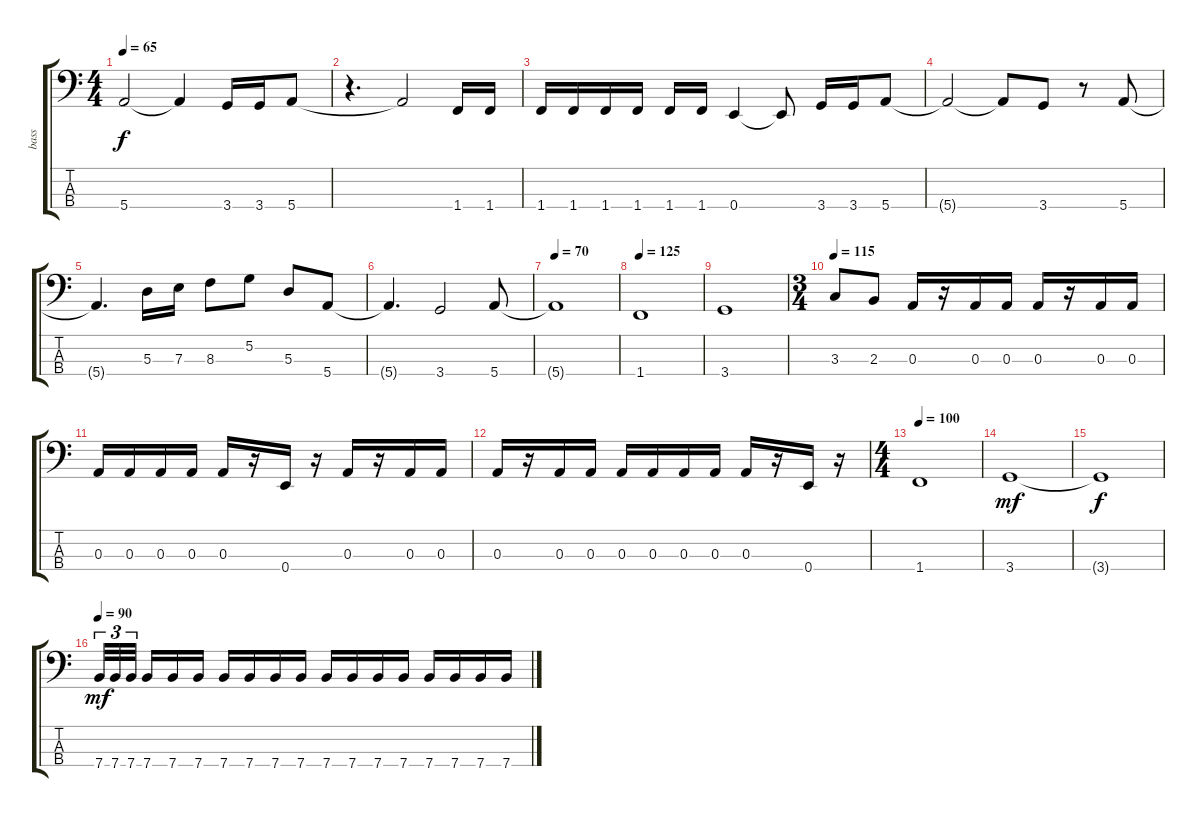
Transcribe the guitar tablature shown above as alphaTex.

\track ("bass" "bass") {instrument electricbassfinger}
\staff {score tabs}
\tuning (G2 D2 A1 E1) {hide}
\ts (4 4)
\tempo 65
\clef f4
\ks c
5.4{t}.2{dy f} 5.4{t}.4 3.4.16 3.4.16 5.4.8 |
r.4{d} 5.4{t}.2 1.4.16 1.4.16 |
1.4.16 1.4.16 1.4.16 1.4.16 1.4.16 1.4.16 0.4.4 0.4{t}.8 3.4.16 3.4.16 5.4.8 |
5.4{t}.2 5.4{t}.8 3.4.8 r.8 5.4.8 |
5.4{t}.4{d} 5.3.16 7.3.16 8.3.8 5.2.8 5.3.8 5.4.8 |
5.4{t}.4{d} 3.4.2 5.4.8 |
\tempo 70
5.4{t}.1 |
\tempo 125
1.4.1 |
3.4.1 |
\ts (3 4)
\tempo 115
3.3.8 2.3.8 0.3.16 r.16 0.3.16 0.3.16 0.3.16 r.16 0.3.16 0.3.16 |
0.3.16 0.3.16 0.3.16 0.3.16 0.3.16 r.16 0.4.16 r.16 0.3.16 r.16 0.3.16 0.3.16 |
0.3.16 r.16 0.3.16 0.3.16 0.3.16 0.3.16 0.3.16 0.3.16 0.3.16 r.16 0.4.16 r.16 |
\ts (4 4)
\tempo 100
1.4.1 |
3.4.1{dy mf} |
3.4{t}.1{dy f} |
\tempo 90
7.4.32{tu (3 2) dy mf} 7.4.32{tu (3 2)} 7.4.32{tu (3 2) beam splitsecondary} 7.4.16 7.4.16 7.4.16 7.4.16 7.4.16 7.4.16 7.4.16 7.4.16 7.4.16 7.4.16 7.4.16 7.4.16 7.4.16 7.4.16 7.4.16
